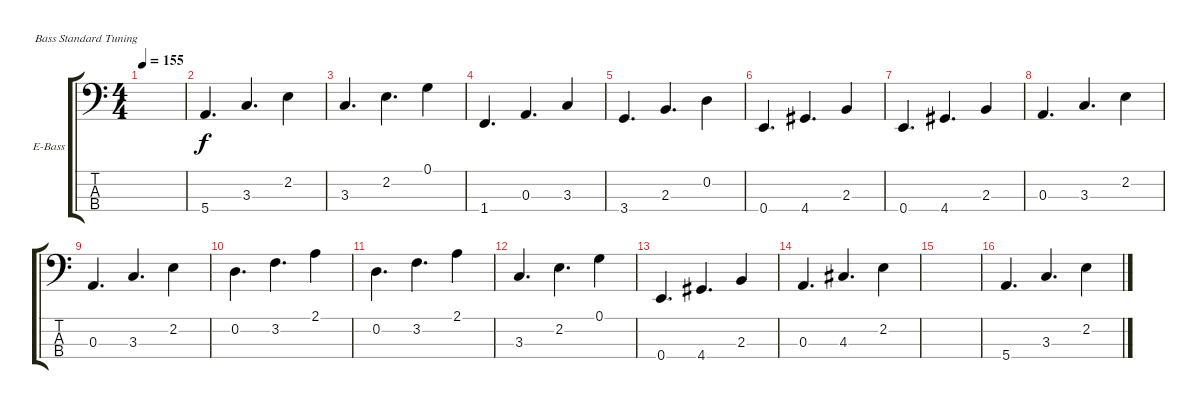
\bracketExtendMode groupsimilarinstruments
\firstSystemTrackNameOrientation horizontal
\otherSystemsTrackNameOrientation horizontal
\track ("А. Андреев" "E-Bass") {instrument electricbasspick}
\staff {score tabs}
\tuning (G2 D2 A1 E1)
\ts (4 4)
\tempo 155
\clef f4
\ks c
|
5.4.4{d} 3.3.4{d} 2.2.4 |
3.3.4{d} 2.2.4{d} 0.1.4 |
1.4.4{d} 0.3.4{d} 3.3.4 |
3.4.4{d} 2.3.4{d} 0.2.4 |
0.4.4{d} 4.4.4{d} 2.3.4 |
0.4.4{d} 4.4.4{d} 2.3.4 |
0.3.4{d} 3.3.4{d} 2.2.4 |
0.3.4{d} 3.3.4{d} 2.2.4 |
0.2.4{d} 3.2.4{d} 2.1.4 |
0.2.4{d} 3.2.4{d} 2.1.4 |
3.3.4{d} 2.2.4{d} 0.1.4 |
0.4.4{d} 4.4.4{d} 2.3.4 |
0.3.4{d} 4.3.4{d} 2.2.4 |
|
5.4.4{d} 3.3.4{d} 2.2.4
